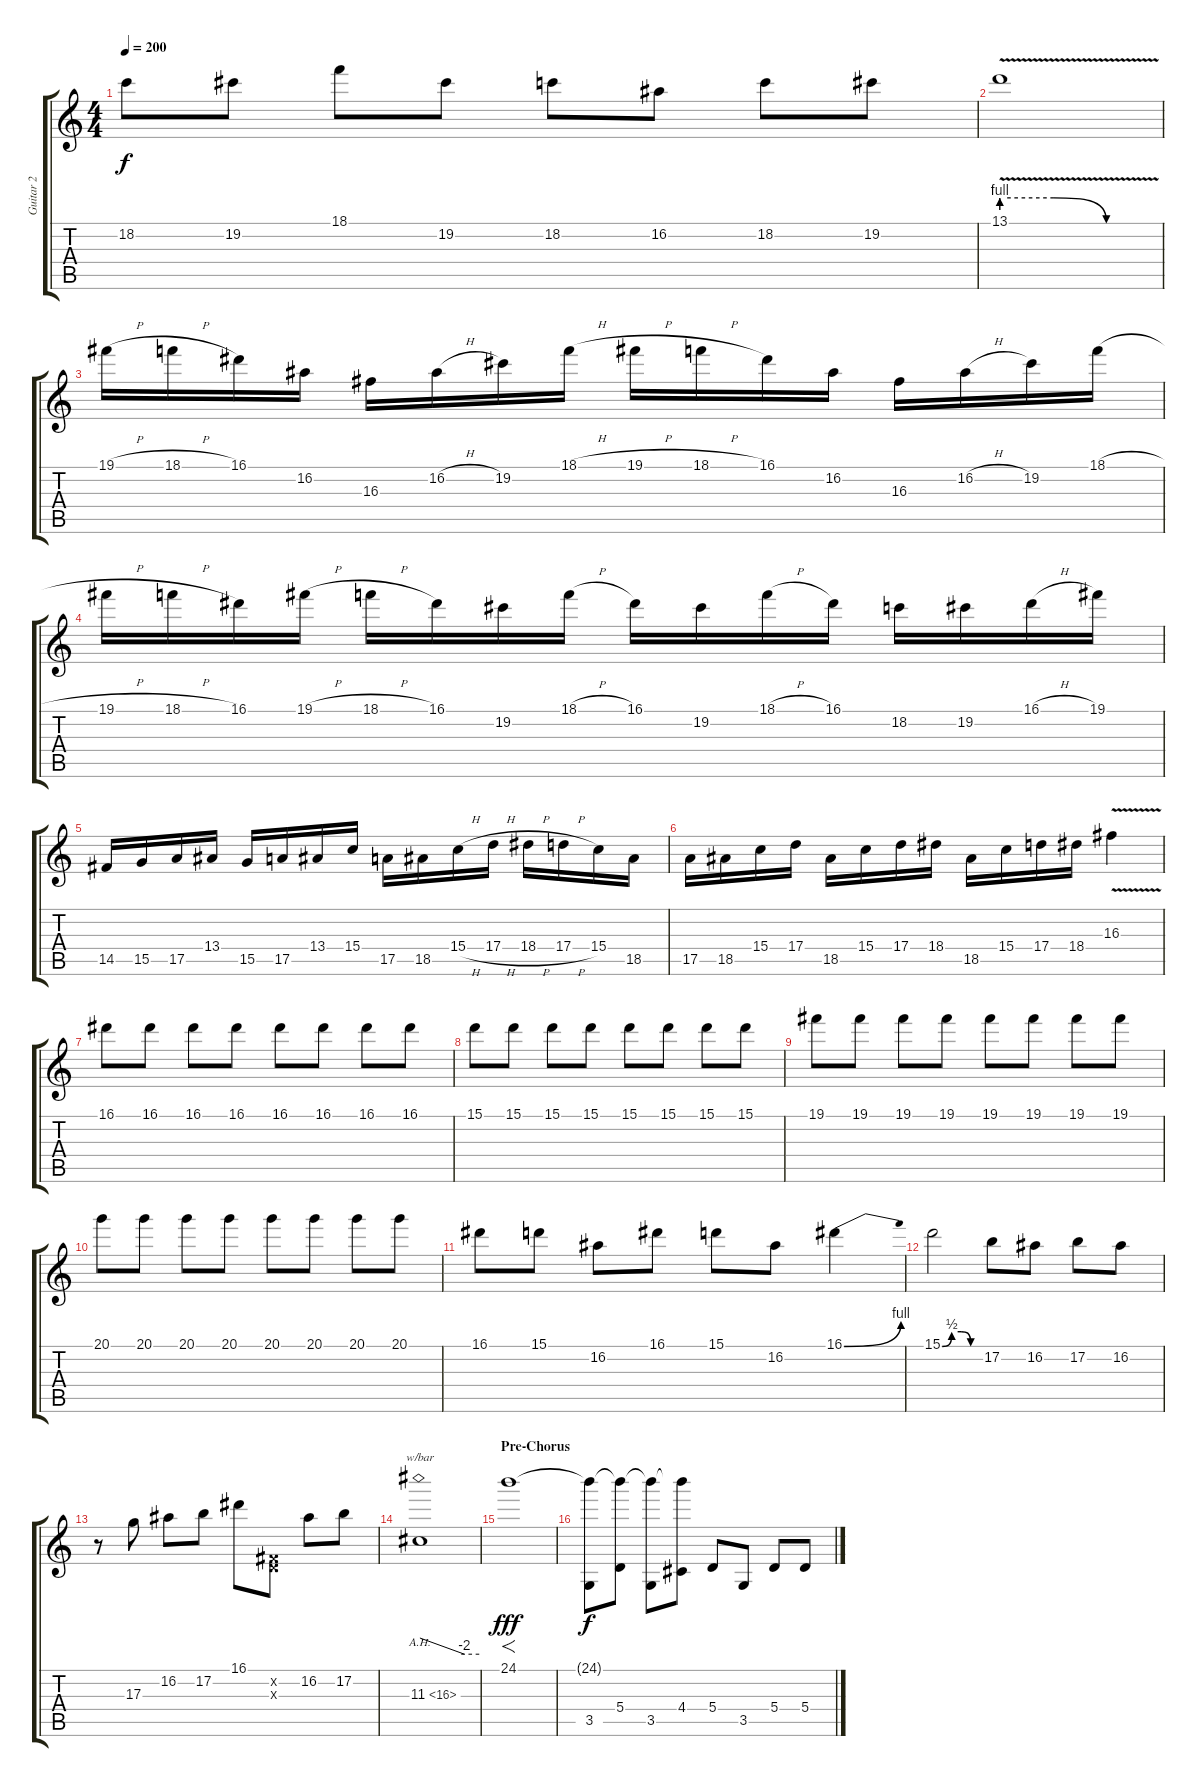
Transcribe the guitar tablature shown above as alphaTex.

\track ("Guitar 2" "Guitar 2") {instrument distortionguitar}
\staff {score tabs}
\tuning (B3 Gb3 D3 A2 E2 B1) {hide}
\ts (4 4)
\tempo 200
\clef g2
\ks c
18.2.8{dy f} 19.2.8 18.1.8 19.2.8 18.2.8 16.2.8 18.2.8 19.2.8 |
13.1{be (custom 0 4 20 4 40 0 60 0) v}.1 |
19.1{h}.16 18.1{h}.16 16.1.16 16.2.16 16.3.16 16.2{h}.16 19.2.16 18.1{h}.16 19.1{h}.16 18.1{h}.16 16.1.16 16.2.16 16.3.16 16.2{h}.16 19.2.16 18.1{h}.16 |
19.1{h}.16 18.1{h}.16 16.1.16 19.1{h}.16 18.1{h}.16 16.1.16 19.2.16 18.1{h}.16 16.1.16 19.2.16 18.1{h}.16 16.1.16 18.2.16 19.2.16 16.1{h}.16 19.1.16 |
14.5.16 15.5.16 17.5.16 13.4.16 15.5.16 17.5.16 13.4.16 15.4.16 17.5.16 18.5.16 15.4{h}.16 17.4{h}.16 18.4{h}.16 17.4{h}.16 15.4.16 18.5.16 |
17.5.16 18.5.16 15.4.16 17.4.16 18.5.16 15.4.16 17.4.16 18.4.16 18.5.16 15.4.16 17.4.16 18.4.16 16.3{v}.4 |
16.1.8 16.1.8 16.1.8 16.1.8 16.1.8 16.1.8 16.1.8 16.1.8 |
15.1.8 15.1.8 15.1.8 15.1.8 15.1.8 15.1.8 15.1.8 15.1.8 |
19.1.8 19.1.8 19.1.8 19.1.8 19.1.8 19.1.8 19.1.8 19.1.8 |
20.1.8 20.1.8 20.1.8 20.1.8 20.1.8 20.1.8 20.1.8 20.1.8 |
16.1.8 15.1.8 16.2.8 16.1.8 15.1.8 16.2.8 16.1{be (bend 0 0 60 4)}.4 |
15.1{be (custom 0 0 15 2 30 2 45 0 60 0)}.2 17.2.8 16.2.8 17.2.8 16.2.8 |
r.8 17.3.8 16.2.8 17.2.8 16.1.8 (0.2{x} 0.3{x}).8 16.2.8 17.2.8 |
11.3{ah 5}.1{tbe (custom default 0 0 45 -8 60 -8)} |
\section ("" "Pre-Chorus")
24.1.1{f dy fff} |
(24.1{t} 3.5).8{dy f} (24.1{t} 5.4).8 (24.1{t} 3.5).8 (24.1{t} 4.4).8 5.4.8 3.5.8 5.4.8 5.4.8
